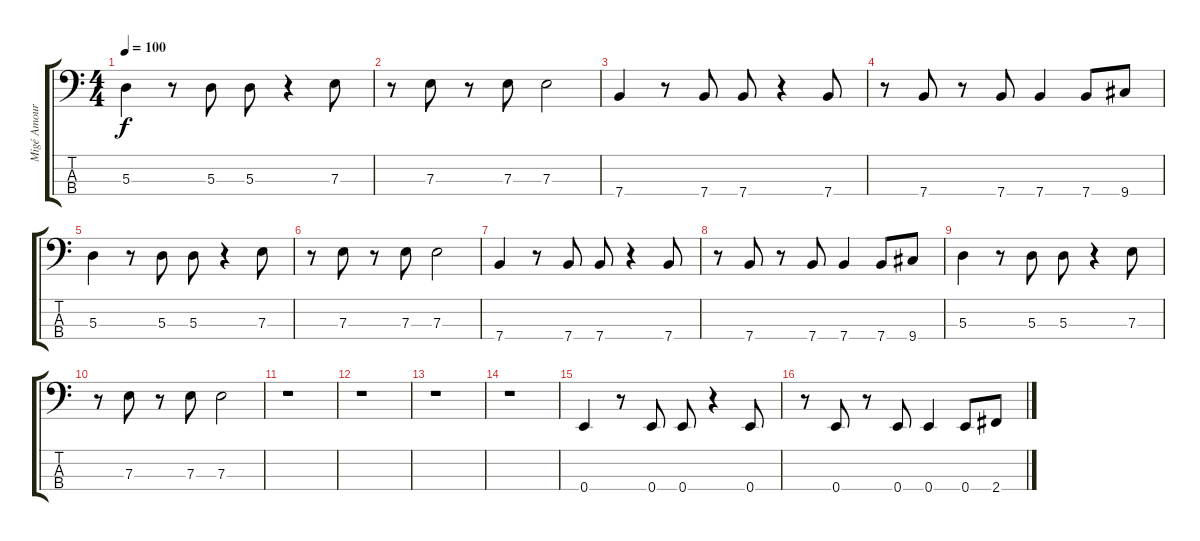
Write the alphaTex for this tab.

\track ("Migé Amour" "Migé Amour") {instrument electricbassfinger}
\staff {score tabs}
\tuning (G2 D2 A1 E1) {hide}
\ts (4 4)
\tempo 100
\clef f4
\ks c
5.3.4{dy f} r.8 5.3.8 5.3.8 r.4 7.3.8 |
r.8 7.3.8 r.8 7.3.8 7.3.2 |
7.4.4 r.8 7.4.8 7.4.8 r.4 7.4.8 |
r.8 7.4.8 r.8 7.4.8 7.4.4 7.4.8 9.4.8 |
5.3.4 r.8 5.3.8 5.3.8 r.4 7.3.8 |
r.8 7.3.8 r.8 7.3.8 7.3.2 |
7.4.4 r.8 7.4.8 7.4.8 r.4 7.4.8 |
r.8 7.4.8 r.8 7.4.8 7.4.4 7.4.8 9.4.8 |
5.3.4 r.8 5.3.8 5.3.8 r.4 7.3.8 |
r.8 7.3.8 r.8 7.3.8 7.3.2 |
r.1 |
r.1 |
r.1 |
r.1 |
0.4.4 r.8 0.4.8 0.4.8 r.4 0.4.8 |
r.8 0.4.8 r.8 0.4.8 0.4.4 0.4.8 2.4.8
